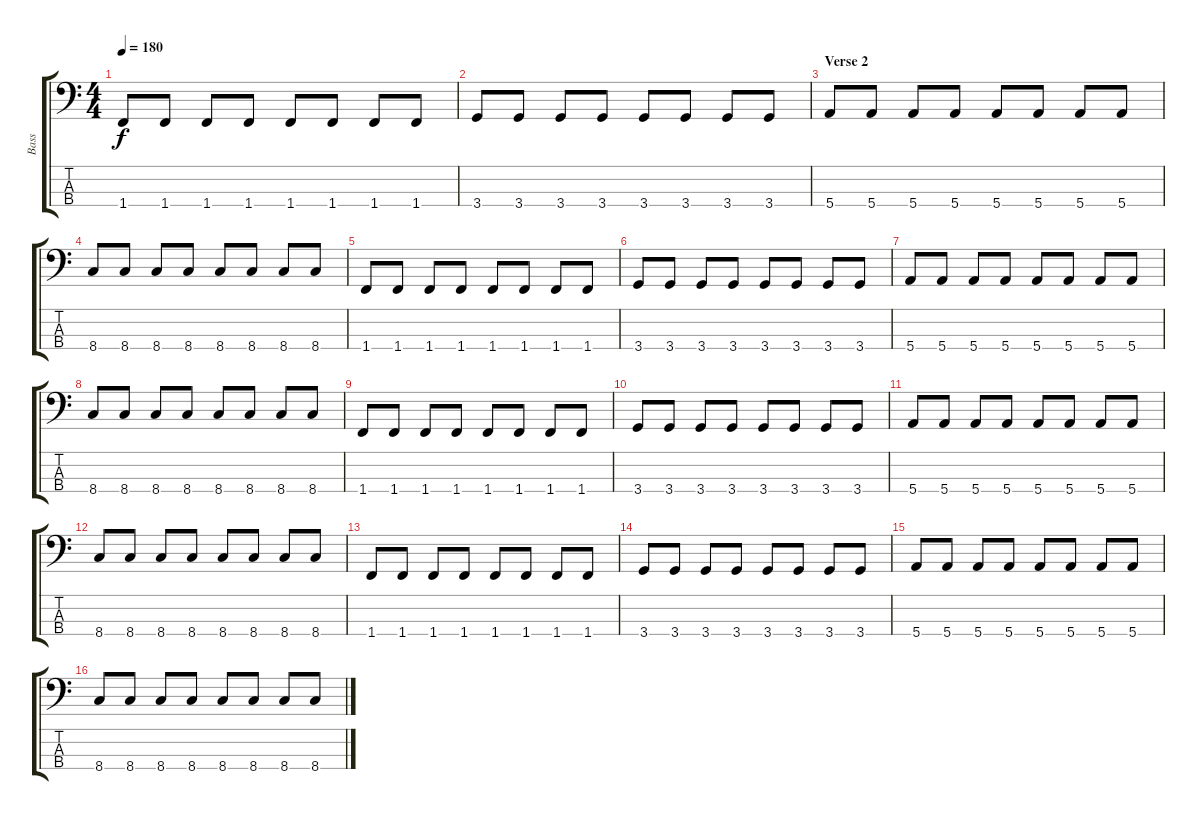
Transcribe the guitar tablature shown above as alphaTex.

\track ("Bass" "Bass") {instrument electricbassfinger}
\staff {score tabs}
\tuning (G2 D2 A1 E1) {hide}
\ts (4 4)
\tempo 180
\clef f4
\ks c
1.4.8{dy f} 1.4.8 1.4.8 1.4.8 1.4.8 1.4.8 1.4.8 1.4.8 |
3.4.8 3.4.8 3.4.8 3.4.8 3.4.8 3.4.8 3.4.8 3.4.8 |
\section ("" "Verse 2")
5.4.8 5.4.8 5.4.8 5.4.8 5.4.8 5.4.8 5.4.8 5.4.8 |
8.4.8 8.4.8 8.4.8 8.4.8 8.4.8 8.4.8 8.4.8 8.4.8 |
1.4.8 1.4.8 1.4.8 1.4.8 1.4.8 1.4.8 1.4.8 1.4.8 |
3.4.8 3.4.8 3.4.8 3.4.8 3.4.8 3.4.8 3.4.8 3.4.8 |
5.4.8 5.4.8 5.4.8 5.4.8 5.4.8 5.4.8 5.4.8 5.4.8 |
8.4.8 8.4.8 8.4.8 8.4.8 8.4.8 8.4.8 8.4.8 8.4.8 |
1.4.8 1.4.8 1.4.8 1.4.8 1.4.8 1.4.8 1.4.8 1.4.8 |
3.4.8 3.4.8 3.4.8 3.4.8 3.4.8 3.4.8 3.4.8 3.4.8 |
5.4.8 5.4.8 5.4.8 5.4.8 5.4.8 5.4.8 5.4.8 5.4.8 |
8.4.8 8.4.8 8.4.8 8.4.8 8.4.8 8.4.8 8.4.8 8.4.8 |
1.4.8 1.4.8 1.4.8 1.4.8 1.4.8 1.4.8 1.4.8 1.4.8 |
3.4.8 3.4.8 3.4.8 3.4.8 3.4.8 3.4.8 3.4.8 3.4.8 |
5.4.8 5.4.8 5.4.8 5.4.8 5.4.8 5.4.8 5.4.8 5.4.8 |
8.4.8 8.4.8 8.4.8 8.4.8 8.4.8 8.4.8 8.4.8 8.4.8
